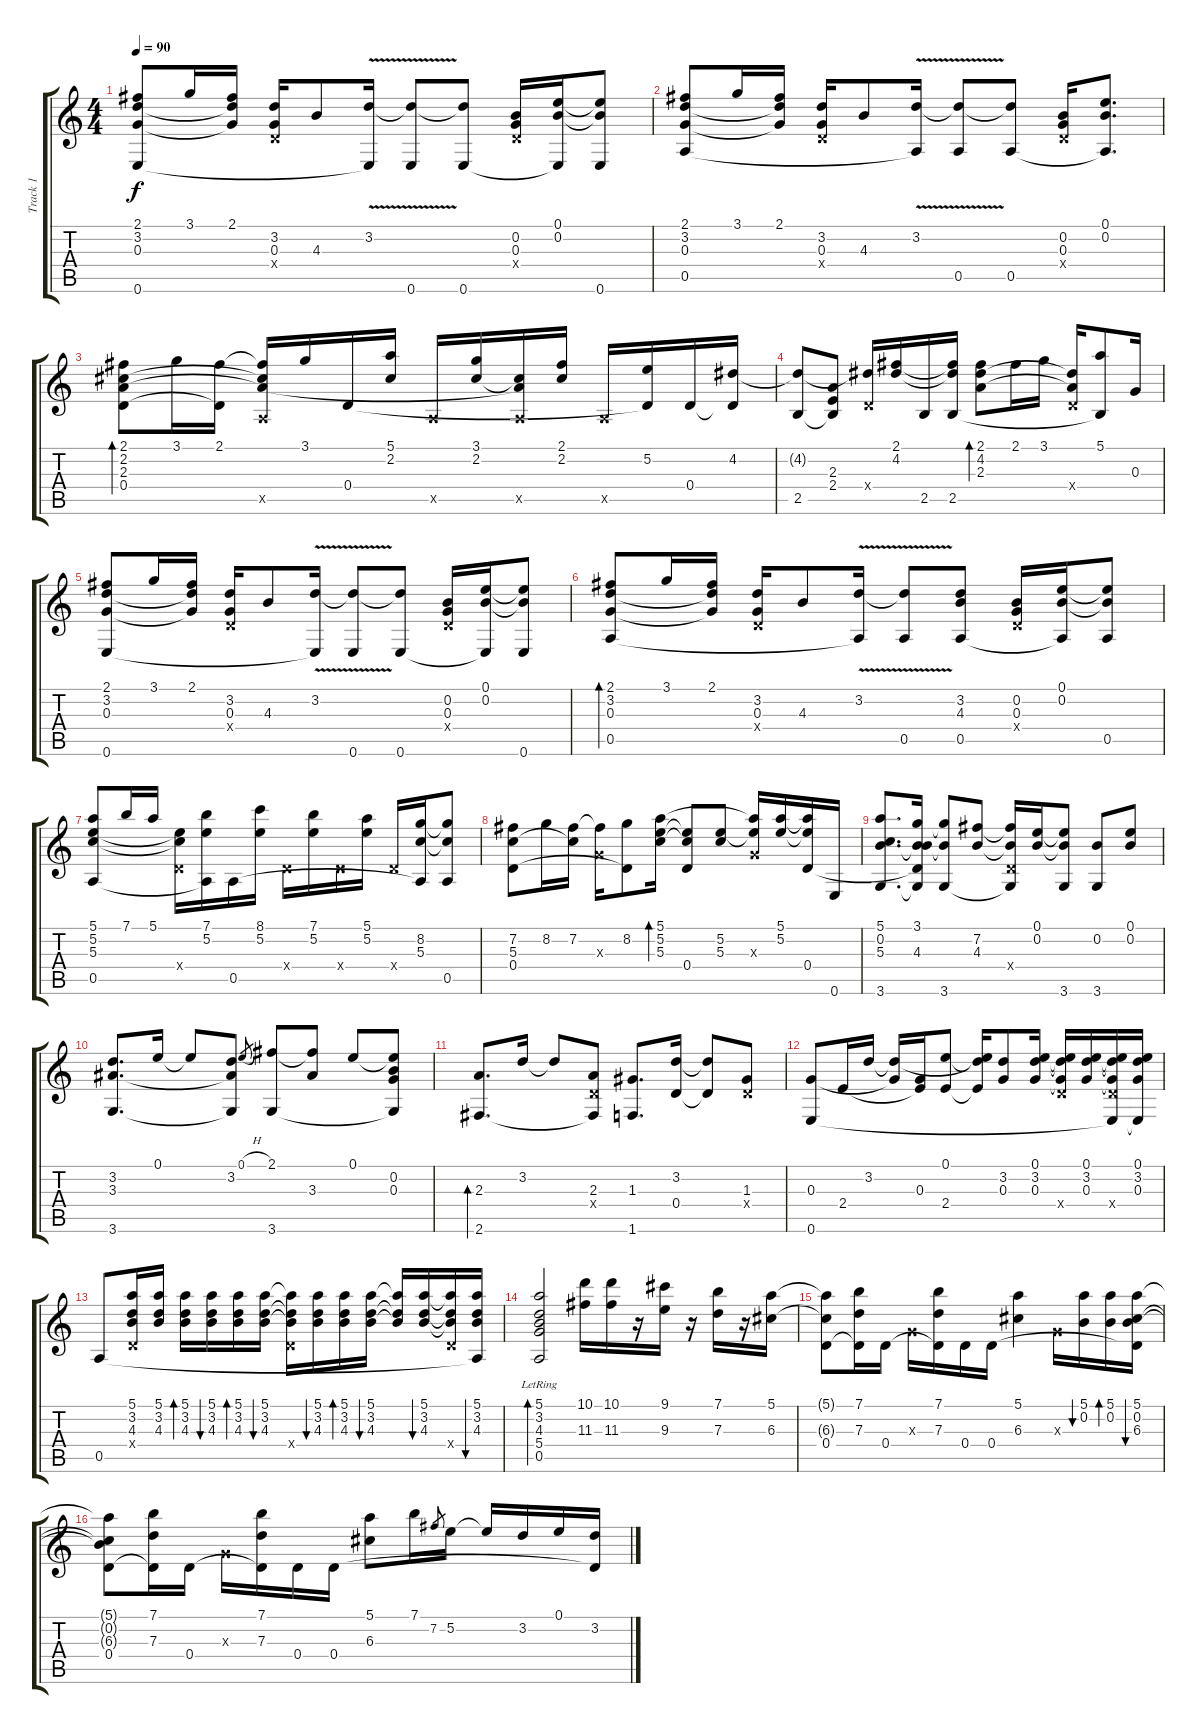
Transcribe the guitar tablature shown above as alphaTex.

\track ("Track 1" "Track 1") {instrument acousticguitarsteel}
\staff {score tabs}
\tuning (E4 B3 G3 D3 A2 E2) {hide}
\ts (4 4)
\tempo 90
\clef g2
\ks c
(2.1 3.2 0.3 0.6).8{dy f} 3.1.16 (2.1 3.2{t} 0.3{t}).16 (3.2 0.3 0.4{x}).16 4.3.8 (3.2{v} 0.6{t}).16 (3.2{t} 0.6).8 (3.2{t} 0.6).8 (0.2 0.3 0.4{x}).16 (0.1 0.2 0.6{t}).16 (0.1{t} 0.2{t} 0.6).8 |
(2.1 3.2 0.3 0.5).8 3.1.16 (2.1 3.2{t} 0.3{t}).16 (3.2 0.3 0.4{x}).16 4.3.8 (3.2{v} 0.5{t}).16 (3.2{t} 0.5).8 (3.2{t} 0.5).8 (0.2 0.3 0.4{x}).16 (0.1 0.2 0.5{t}).8{d} |
(2.1 2.2 2.3 0.4).8{bd 60} 3.1.16 (2.1 0.4{t}).16 (2.1{t} 2.2{t} 2.3{t} 0.5{x}).16 3.1.16 0.4.16 (5.1 2.2).16 0.5{x}.16 (3.1 2.2).16 (2.2{t} 2.3{t} 0.5{x}).16 (2.1 2.2).16 0.5{x}.16 (5.2 0.4{t}).16 0.4.16 (4.2 0.4{t}).16 |
(4.2{t} 2.5).8 (2.3 2.4 2.5{t}).8 (4.2{t} 0.4{x}).16 (2.1 4.2).16 2.5.16 (2.1{t} 4.2{t} 2.5).16 (2.1 4.2 2.3).8{bd 60} 2.1.16 3.1.16 (4.2{t} 2.3{t} 0.4{x}).16 (5.1 2.5{t}).8 0.3.16 |
(2.1 3.2 0.3 0.6).8 3.1.16 (2.1 3.2{t} 0.3{t}).16 (3.2 0.3 0.4{x}).16 4.3.8 (3.2{v} 0.6{t}).16 (3.2{t} 0.6).8 (3.2{t} 0.6).8 (0.2 0.3 0.4{x}).16 (0.1 0.2 0.6{t}).16 (0.1{t} 0.2{t} 0.6).8 |
(2.1 3.2 0.3 0.5).8{bd 60} 3.1.16 (2.1 3.2{t} 0.3{t}).16 (3.2 0.3 0.4{x}).16 4.3.8 (3.2{v} 0.5{t}).16 (3.2{t} 0.5).8 (3.2 4.3 0.5).8 (0.2 0.3 0.4{x}).16 (0.1 0.2 0.5{t}).16 (0.1{t} 0.2{t} 0.5).8 |
(5.1 5.2 5.3 0.5).8 7.1.16 5.1.16 (5.2{t} 5.3{t} 0.4{x}).16 (7.1 5.2 0.5{t}).16 0.5.16 (8.1 5.2).16 0.4{x}.16 (7.1 5.2).16 0.4{x}.16 (5.1 5.2).16 0.4{x}.16 (8.2 5.3 0.5{t}).16 (8.2{t} 5.3{t} 0.5).8 |
(7.2 5.3 0.4).8 8.2.16 (7.2 5.3{t}).16 (7.2{t} 0.3{x}).16 (8.2 0.4{t}).8 (5.1 5.2 5.3).16{bd 60} (5.2{t} 5.3{t} 0.4).8 (5.2 5.3).8 (5.1{t} 5.2{t} 0.3{x}).16 (5.1 5.2).16 (5.1{t} 5.2{t} 0.4).16 0.6.16 |
(5.1 0.2 5.3 3.6).8{d} (3.1 0.2{t} 4.3 0.4{t} 3.6{t}).16 (3.1{t} 4.3{t} 3.6).8 (7.2 4.3).8 (7.2{t} 4.3{t} 0.4{x} 3.6{t}).16 (0.1 0.2).16 (0.1{t} 0.2{t} 3.6).8 (0.2 3.6).8 (0.1 0.2).8 |
(3.2 3.3 3.6).8{d} 0.1.16 0.1{t}.8 (3.2 3.3{t} 3.6{t}).8 0.1{h}.8{gr} (2.1 3.6).8 (2.1{t} 3.3).8 0.1.8 (0.1{t} 0.2 0.3 3.6{t}).8 |
(2.3 2.6).8{d bd 60} 3.2.16 3.2{t}.8 (2.3 0.4{x} 2.6{t}).8 (1.3 1.6).8{d} (3.2 0.4).16 (3.2{t} 0.4{t}).8 (1.3 0.4{x}).8 |
(0.3 0.6).8 2.4.16 3.2.16 (3.2{t} 0.3{t}).16 (0.3 2.4{t}).16 (0.1 2.4).8 (0.1{t} 3.2{t} 2.4{t}).16 (3.2 0.3).8 (0.1 3.2 0.3).16 (0.1{t} 3.2{t} 0.3{t} 0.4{x}).16 (0.1 3.2 0.3).16 (0.1{t} 3.2{t} 0.3{t} 0.4{x} 0.6{t}).16 (0.1 3.2 0.3 0.6{t}).16 |
0.5.8 (5.1 3.2 4.3 0.4{x}).16 (5.1 3.2 4.3).16 (5.1 3.2 4.3).16{bd 120} (5.1 3.2 4.3).16{bu 120} (5.1 3.2 4.3).16{bd 120} (5.1 3.2 4.3).16{bu 120} (5.1{t} 3.2{t} 4.3{t} 0.4{x}).16 (5.1 3.2 4.3).16{bu 120} (5.1 3.2 4.3).16{bd 120} (5.1 3.2 4.3).16{bu 120} (5.1{t} 3.2{t} 4.3{t}).16 (5.1 3.2 4.3).16{bu 120} (5.1{t} 3.2{t} 4.3{t} 0.4{x}).16 (5.1 3.2 4.3 0.5{t}).16{bu 120} |
(5.1{lr} 3.2 4.3 5.4 0.5).2{bd 120} (10.1 11.3).16 (10.1 11.3).16 r.16 (9.1 9.3).16 r.16 (7.1 7.3).16 r.16 (5.1 6.3).16 |
(5.1{t} 6.3{t} 0.4).8 (7.1 7.3 0.4{t}).16 0.4.16 0.3{x}.16 (7.1 7.3 0.4{t}).16 0.4.16 0.4.16 (5.1 6.3).4 0.3{x}.16 (5.1 0.2).16{bu 30} (5.1 0.2).16{bd 30} (5.1 0.2 6.3 0.4{t}).16{bu 30} |
(5.1{t} 0.2{t} 6.3{t} 0.4).8 (7.1 7.3 0.4{t}).16 0.4.16 0.3{x}.16 (7.1 7.3 0.4{t}).16 0.4.16 0.4.16 (5.1 6.3).8 7.1.16 7.2.8{gr} 5.2.16 5.2{t}.16 3.2.16 0.1.16 (3.2 0.4{t}).16
